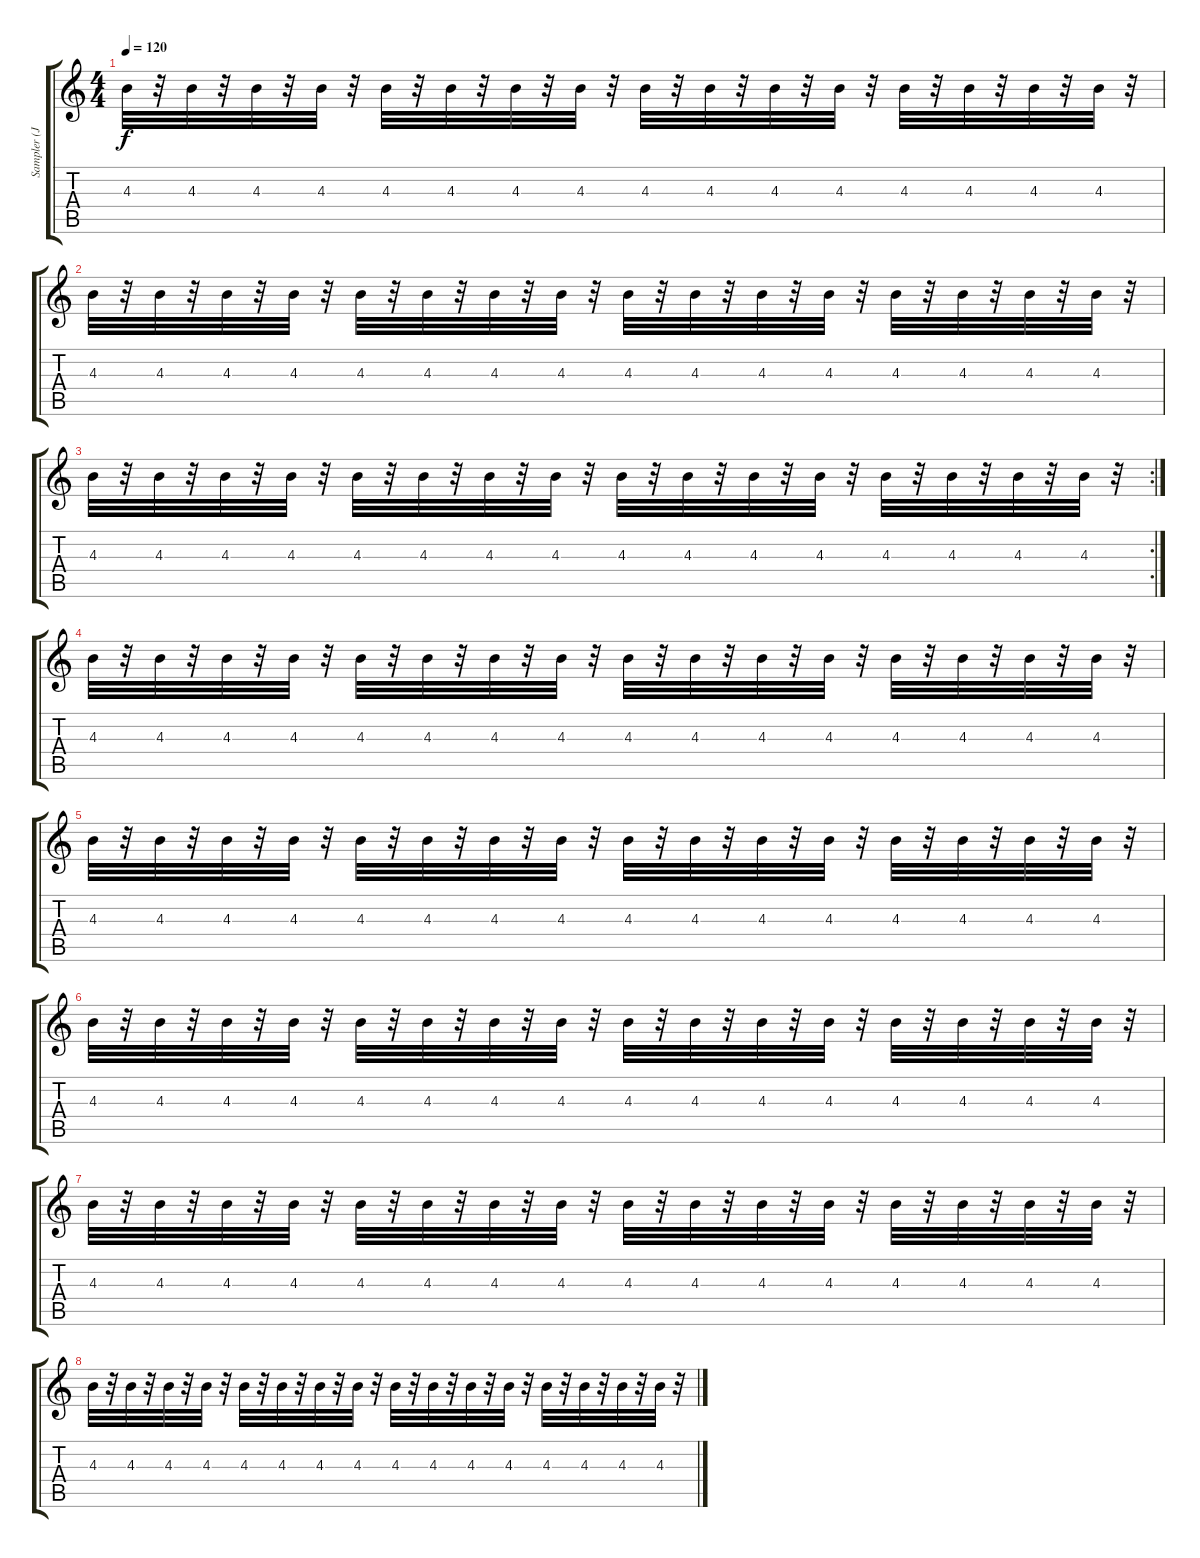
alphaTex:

\track ("Sampler (Joseph Hahn)" "Sampler (J") {instrument guitarharmonics}
\staff {score tabs}
\tuning (E4 B3 G3 D3 A2 E2) {hide}
\ts (4 4)
\tempo 120
\clef g2
\ks c
4.3.32{dy f} r.32 4.3.32 r.32 4.3.32 r.32 4.3.32 r.32 4.3.32 r.32 4.3.32 r.32 4.3.32 r.32 4.3.32 r.32 4.3.32 r.32 4.3.32 r.32 4.3.32 r.32 4.3.32 r.32 4.3.32 r.32 4.3.32 r.32 4.3.32 r.32 4.3.32 r.32 |
4.3.32 r.32 4.3.32 r.32 4.3.32 r.32 4.3.32 r.32 4.3.32 r.32 4.3.32 r.32 4.3.32 r.32 4.3.32 r.32 4.3.32 r.32 4.3.32 r.32 4.3.32 r.32 4.3.32 r.32 4.3.32 r.32 4.3.32 r.32 4.3.32 r.32 4.3.32 r.32 |
\rc 2
4.3.32 r.32 4.3.32 r.32 4.3.32 r.32 4.3.32 r.32 4.3.32 r.32 4.3.32 r.32 4.3.32 r.32 4.3.32 r.32 4.3.32 r.32 4.3.32 r.32 4.3.32 r.32 4.3.32 r.32 4.3.32 r.32 4.3.32 r.32 4.3.32 r.32 4.3.32 r.32 |
4.3.32 r.32 4.3.32 r.32 4.3.32 r.32 4.3.32 r.32 4.3.32 r.32 4.3.32 r.32 4.3.32 r.32 4.3.32 r.32 4.3.32 r.32 4.3.32 r.32 4.3.32 r.32 4.3.32 r.32 4.3.32 r.32 4.3.32 r.32 4.3.32 r.32 4.3.32 r.32 |
4.3.32 r.32 4.3.32 r.32 4.3.32 r.32 4.3.32 r.32 4.3.32 r.32 4.3.32 r.32 4.3.32 r.32 4.3.32 r.32 4.3.32 r.32 4.3.32 r.32 4.3.32 r.32 4.3.32 r.32 4.3.32 r.32 4.3.32 r.32 4.3.32 r.32 4.3.32 r.32 |
4.3.32 r.32 4.3.32 r.32 4.3.32 r.32 4.3.32 r.32 4.3.32 r.32 4.3.32 r.32 4.3.32 r.32 4.3.32 r.32 4.3.32 r.32 4.3.32 r.32 4.3.32 r.32 4.3.32 r.32 4.3.32 r.32 4.3.32 r.32 4.3.32 r.32 4.3.32 r.32 |
4.3.32 r.32 4.3.32 r.32 4.3.32 r.32 4.3.32 r.32 4.3.32 r.32 4.3.32 r.32 4.3.32 r.32 4.3.32 r.32 4.3.32 r.32 4.3.32 r.32 4.3.32 r.32 4.3.32 r.32 4.3.32 r.32 4.3.32 r.32 4.3.32 r.32 4.3.32 r.32 |
4.3.32 r.32 4.3.32 r.32 4.3.32 r.32 4.3.32 r.32 4.3.32 r.32 4.3.32 r.32 4.3.32 r.32 4.3.32 r.32 4.3.32 r.32 4.3.32 r.32 4.3.32 r.32 4.3.32 r.32 4.3.32 r.32 4.3.32 r.32 4.3.32 r.32 4.3.32 r.32
